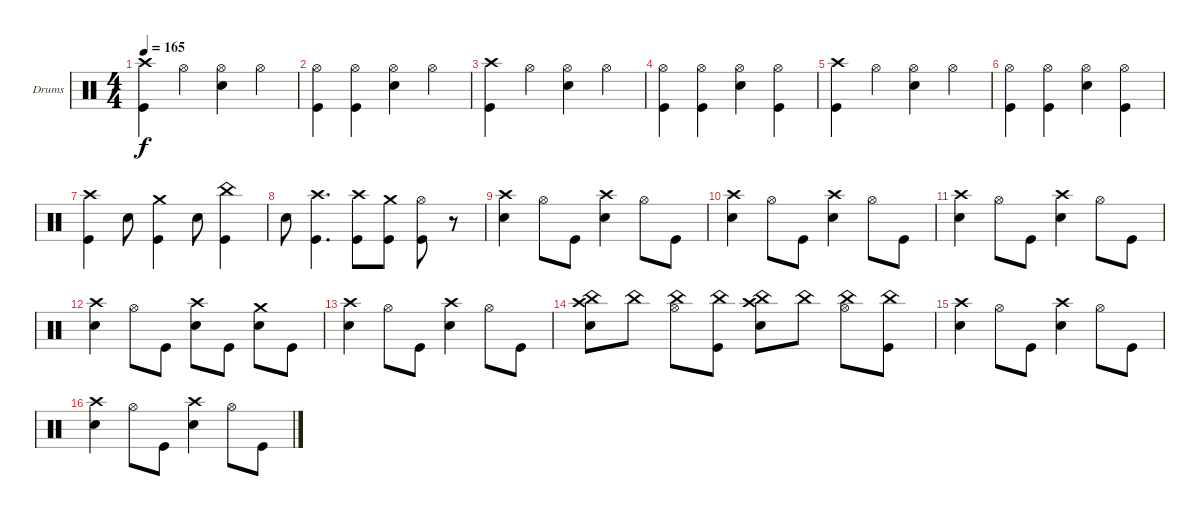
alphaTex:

\bracketExtendMode groupsimilarinstruments
\firstSystemTrackNameOrientation horizontal
\otherSystemsTrackNameOrientation horizontal
\track ("Drumkit" "Drums") {instrument percussion}
\staff {score}
\articulation defaults
\ts (4 4)
\tempo 165
\clef neutral
\ks c
("Crash high (hit)" "Kick (hit)").4{dy f} "Hi-Hat (open)".4 ("Hi-Hat (open)" "Snare (hit) 2").4 "Hi-Hat (open)".4 |
("Hi-Hat (open)" "Kick (hit)").4 ("Hi-Hat (open)" "Kick (hit)").4 ("Hi-Hat (open)" "Snare (hit) 2").4 "Hi-Hat (open)".4 |
("Crash high (hit)" "Kick (hit)").4 "Hi-Hat (open)".4 ("Hi-Hat (open)" "Snare (hit) 2").4 "Hi-Hat (open)".4 |
("Hi-Hat (open)" "Kick (hit)").4 ("Hi-Hat (open)" "Kick (hit)").4 ("Hi-Hat (open)" "Snare (hit) 2").4 ("Hi-Hat (open)" "Kick (hit)").4 |
("Crash high (hit)" "Kick (hit)").4 "Hi-Hat (open)".4 ("Hi-Hat (open)" "Snare (hit) 2").4 "Hi-Hat (open)".4 |
("Hi-Hat (open)" "Kick (hit)").4 ("Hi-Hat (open)" "Kick (hit)").4 ("Hi-Hat (open)" "Snare (hit) 2").4 ("Hi-Hat (open)" "Kick (hit)").4 |
("Crash high (hit)" "Kick (hit)").4 "Snare (hit) 2".8 ("Crash medium (hit)" "Kick (hit)").4 "Snare (hit) 2".8 ("China (hit)" "Kick (hit)").4 |
"Snare (hit) 2".8 ("Crash high (hit)" "Kick (hit)").4{d} ("Crash high (hit)" "Kick (hit)").8 ("Crash medium (hit)" "Kick (hit)").8 ("Hi-Hat (open)" "Kick (hit)").8 r.8 |
("Crash high (hit)" "Snare (hit) 2").4 "Hi-Hat (open)".8 "Kick (hit)".8 ("Crash high (hit)" "Snare (hit) 2").4 "Hi-Hat (open)".8 "Kick (hit)".8 |
("Crash high (hit)" "Snare (hit) 2").4 "Hi-Hat (open)".8 "Kick (hit)".8 ("Crash high (hit)" "Snare (hit) 2").4 "Hi-Hat (open)".8 "Kick (hit)".8 |
("Crash high (hit)" "Snare (hit) 2").4 "Hi-Hat (open)".8 "Kick (hit)".8 ("Crash high (hit)" "Snare (hit) 2").4 "Hi-Hat (open)".8 "Kick (hit)".8 |
("Crash high (hit)" "Snare (hit) 2").4 "Hi-Hat (open)".8 "Kick (hit)".8 ("Crash high (hit)" "Snare (hit) 2").8 "Kick (hit)".8 ("Crash medium (hit)" "Snare (hit) 2").8 "Kick (hit)".8 |
("Crash high (hit)" "Snare (hit) 2").4 "Hi-Hat (open)".8 "Kick (hit)".8 ("Crash high (hit)" "Snare (hit) 2").4 "Hi-Hat (open)".8 "Kick (hit)".8 |
("China (hit)" "Crash high (hit)" "Snare (hit) 2").8 "China (hit)".8 ("China (hit)" "Hi-Hat (open)").8 ("China (hit)" "Kick (hit)").8 ("China (hit)" "Crash high (hit)" "Snare (hit) 2").8 "China (hit)".8 ("China (hit)" "Hi-Hat (open)").8 ("China (hit)" "Kick (hit)").8 |
("Crash high (hit)" "Snare (hit) 2").4 "Hi-Hat (open)".8 "Kick (hit)".8 ("Crash high (hit)" "Snare (hit) 2").4 "Hi-Hat (open)".8 "Kick (hit)".8 |
("Crash high (hit)" "Snare (hit) 2").4 "Hi-Hat (open)".8 "Kick (hit)".8 ("Crash high (hit)" "Snare (hit) 2").4 "Hi-Hat (open)".8 "Kick (hit)".8
